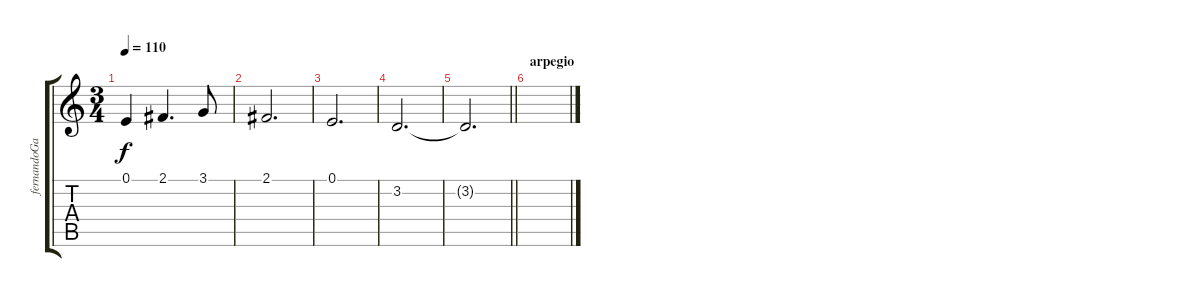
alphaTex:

\track ("fernandoGaita" "fernandoGa") {instrument harmonica}
\staff {score tabs}
\tuning (E4 B3 G3 D3 A2 E2) {hide}
\ts (3 4)
\tempo 110
\clef g2
\ks c
0.1.4{dy f} 2.1.4{d} 3.1.8 |
2.1.2{d} |
0.1.2{d} |
3.2.2{d} |
\barLineRight lightlight
3.2{t}.2{d} |
\section ("" "arpegio")
